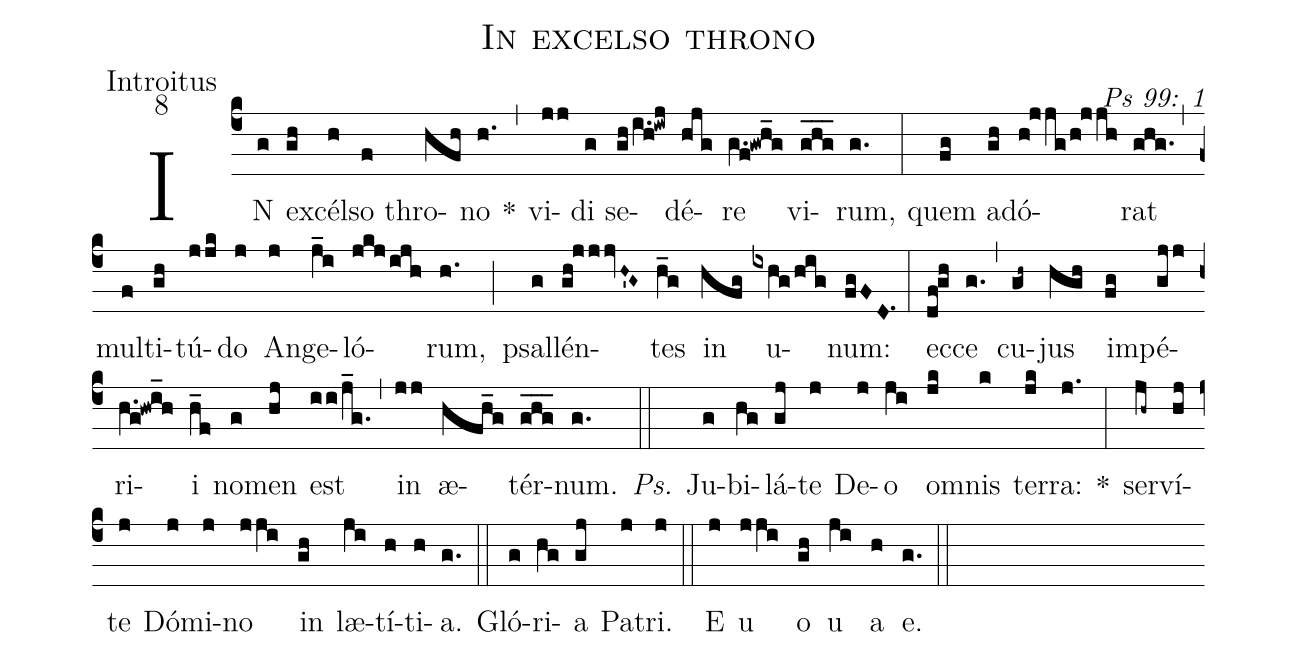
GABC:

name: In excelso throno;
office-part: Introitus;
mode: 8;
commentary: Ps 99: 1;
%%
(c4) IN(g) ex(gh)cél(h)so(f) thro(hfh)no(h.) *(,) vi(jj)di(g) se(gh/i.h!iwj)dé(hjg)re(g.f!gwh_g) vi(g_h_g_)rum,(g.) (:)
quem(fg) ad(gh)ó(h!jjg/h!jjh)rat(ghg.) (,) mul(f)ti(gh)tú(jjk)do(j) An(j)ge(j_i)ló(jkj/ijh)rum,(h.) (;) psal(g)lén(gh!jjjvH'~G~)tes(h_g) in(hfg) u(ixhg/hig)num:(fgFD.1) (:)
ec(df!gh)ce(g.) (,) cu(gh~)jus(hgh) im(fg)pé(gjj)ri(h.g!hwi_h)i(h_f) no(g)men(hj) est(ii/j_g.) (,) in(jj) æ(hfh_g)tér(g_h_g_)num.(g.) (::)
<i>Ps.</i> Ju(g)bi(hg)lá(gj)te(j) De(j)o(ji) om(jk)nis(k) ter(jk)ra:(j.) *(:)
ser(jh~)ví(hj)te(j) Dó(j)mi(j)no(jji) in(gh) læ(ji)tí(h)ti(h)a.(g.) (::)
Gló(g)ri(hg)a(gj) Pa(j)tri.(j) (::)
E(j) u(jji) o(gh) u(ji) a(h) e.(g.) (::)
